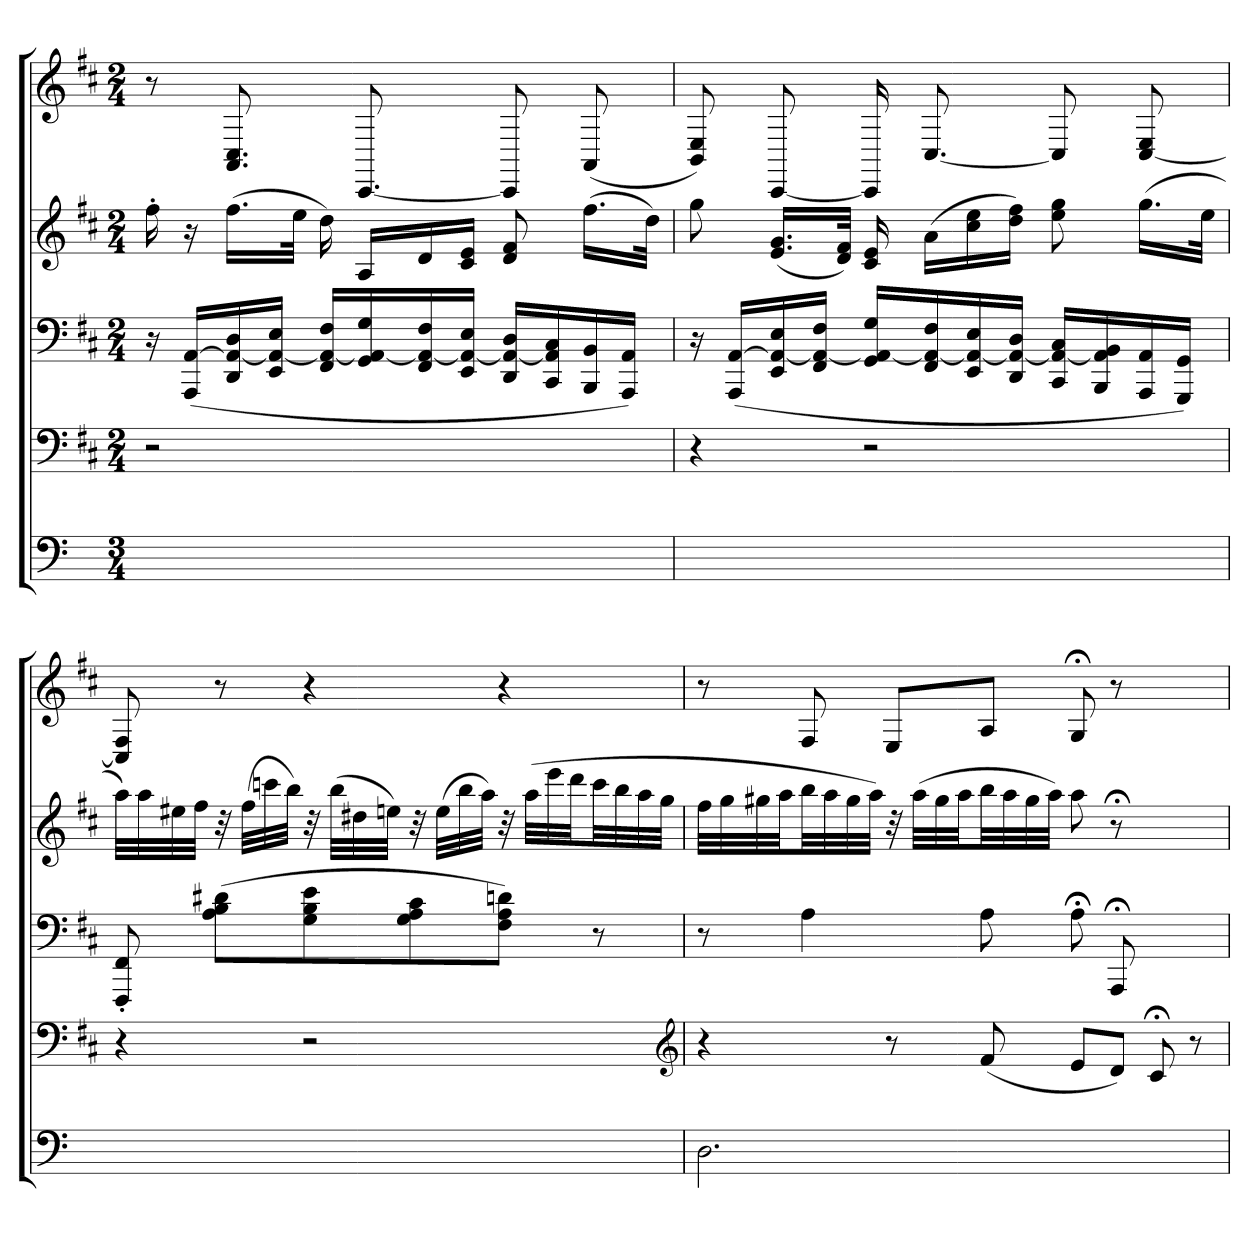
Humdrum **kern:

**kern	**kern	**kern	**kern	**kern
*part5	*part4	*part3	*part2	*part1
*staff5	*staff4	*staff3	*staff2	*staff1
*	*clefF4	*clefF4	*clefG2	*clefG2
*	*k[f#c#]	*k[f#c#]	*k[f#c#]	*k[f#c#]
*	*D:	*D:	*D:	*D:
*M3/4	*M2/4	*M2/4	*M2/4	*M2/4
=	=	=	=	=
2.ryy	2r	16r	16ff#'	8r
.	.	(16AAA [16AALL	16r	.
.	.	16DD 16AA_ 16D	(16.ff#LL	8.AA 8.C#
.	.	16EE 16AA_ 16EJJ	.	.
.	.	.	32eeJJk	.
.	.	16FF# 16AA_ 16F#LL	16dd)	.
.	.	16GG 16AA_ 16G	16ALL	[8.CC#
.	.	16FF# 16AA_ 16F#	16d	.
.	.	16EE 16AA_ 16EJJ	16c# 16eJJ	.
.	4ryy	16DD 16AA_ 16DLL	8d 8f#	8CC#]
.	.	16CC# 16AA] 16C#	.	.
.	.	16BBB 16BB	(16.ff#LL	(8AA
.	.	16AAA 16AAJJ)	.	.
.	.	.	32ddJJk)	.
=	=	=	=	=
2.ryy	4r	16r	8gg	8BB 8E)
.	.	(16AAA [16AALL	.	.
.	.	16EE 16AA_ 16E	(16.e 16.gLL	[8CC#
.	.	16FF# 16AA_ 16F#JJ	.	.
.	.	.	32d 32f#JJk)	.
.	2r	16GG 16AA_ 16GLL	16c# 16e	16CC#]
.	.	16FF# 16AA_ 16F#	(16aLL	[8.C#
.	.	16EE 16AA_ 16E	16cc# 16ee	.
.	.	16DD 16AA_ 16DJJ	16dd 16ff#JJ)	.
.	.	16CC# 16AA_ 16C#LL	8ee 8gg	8C#]
.	.	16BBB 16AA] 16BB	.	.
.	.	16AAA 16AA	(16.ggLL	[8C# 8E
.	.	16GGG 16GGJJ)	.	.
.	.	.	32eeJJk	.
=	=	=	=	=
2.ryy	4r	8FFF#' 8FF#'	32aaLLL)	8C#] 8F#
.	.	.	32aa	.
.	.	.	32ee#X	.
.	.	.	32ff#JJJ	.
.	.	(8A 8B 8d#XL	32r	8r
.	.	.	(32ff#LLL	.
.	.	.	32cccn	.
.	.	.	32bbJJJ)	.
.	2r	8G 8B 8e	32r	4r
.	.	.	(32bbLLL	.
.	.	.	32dd#X	.
.	.	.	32eenJJJ)	.
.	.	8G 8A 8c#	32r	.
.	.	.	(32eeLLL	.
.	.	.	32bb	.
.	.	.	32aaJJJ)	.
.	.	8F# 8A 8dnJ)	32r	4r
.	.	.	(32aaLLL	.
.	.	.	32eee	.
.	.	.	32dddJJ	.
.	.	8r	32cccLL	.
.	.	.	32bb	.
.	.	.	32aa	.
.	.	.	32ggJJJ	.
*	*clefG2	*	*	*
=	=	=	=	=
2.D	4r	8r	32ff#LLL	8r
.	.	.	32gg	.
.	.	.	32gg#X	.
.	.	.	32aaJJ	.
.	.	4A	32bbLL	8F#
.	.	.	32aa	.
.	.	.	32gg#	.
.	.	.	32aaJJJ)	.
.	8r	.	32r	8EL
.	.	.	(32aaLLL	.
.	.	.	32gg#	.
.	.	.	32aaJJ	.
.	(8f#	8A	32bbLL	8AJ
.	.	.	32aa	.
.	.	.	32gg#	.
.	.	.	32aaJJJ)	.
.	8eL	8A;<	8aa	8G;<
.	8dJ)	8AAA;<	8r;<	8r
4ryy	8c#;<	4ryy	4ryy	4ryy
.	8r	.	.	.
=	=	=	=	=
*-	*-	*-	*-	*-
